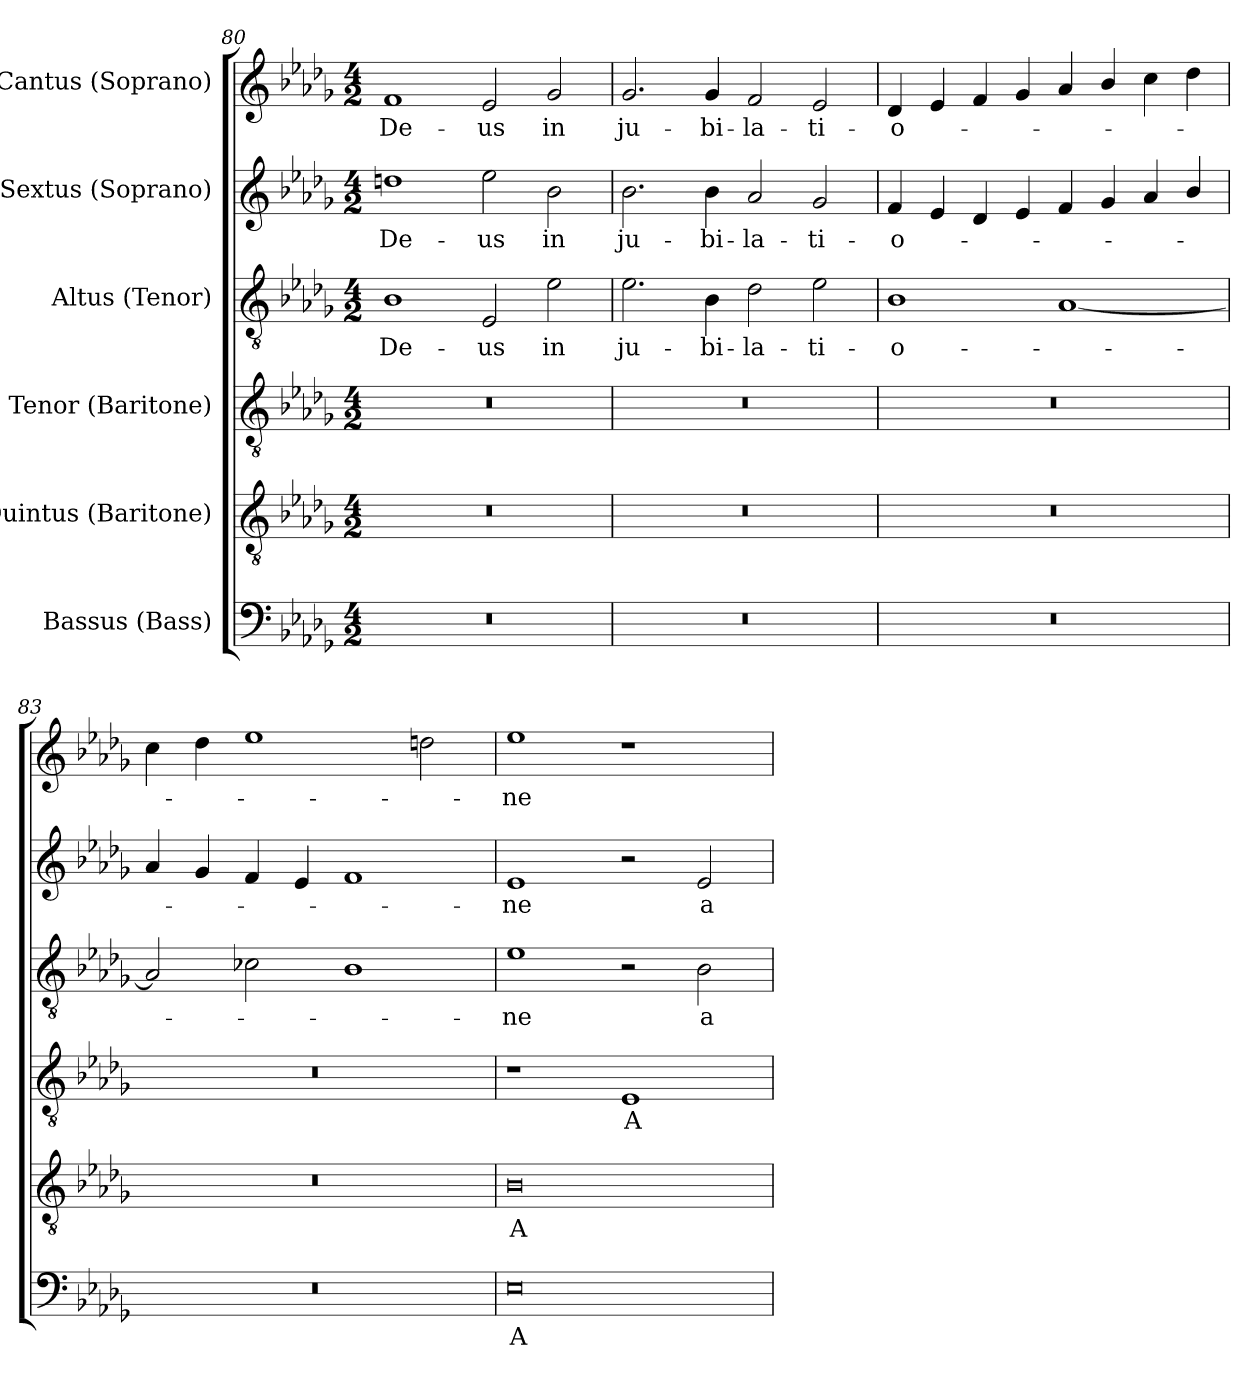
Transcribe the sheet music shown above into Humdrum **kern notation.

**kern	**text	**kern	**text	**kern	**text	**kern	**text	**kern	**text	**kern	**text
*part6	*part6	*part5	*part5	*part4	*part4	*part3	*part3	*part2	*part2	*part1	*part1
*staff6	*staff6	*staff5	*staff5	*staff4	*staff4	*staff3	*staff3	*staff2	*staff2	*staff1	*staff1
*I"Bassus (Bass)	*	*I"Quintus (Baritone)	*	*I"Tenor (Baritone)	*	*I"Altus (Tenor)	*	*I"Sextus (Soprano)	*	*I"Cantus (Soprano)	*
*clefF4	*	*clefGv2	*	*clefGv2	*	*clefGv2	*	*clefG2	*	*clefG2	*
*	*	*ITrd7c12	*	*ITrd7c12	*	*ITrd7c12	*	*	*	*	*
*k[b-e-a-d-g-]	*	*k[b-e-a-d-g-]	*	*k[b-e-a-d-g-]	*	*k[b-e-a-d-g-]	*	*k[b-e-a-d-g-]	*	*k[b-e-a-d-g-]	*
*D-:	*	*D-:	*	*D-:	*	*D-:	*	*D-:	*	*D-:	*
*M4/2	*	*M4/2	*	*M4/2	*	*M4/2	*	*M4/2	*	*M4/2	*
=80	=80	=80	=80	=80	=80	=80	=80	=80	=80	=80	=80
!LO:N:vis=1	!	!LO:N:vis=1	!	!LO:N:vis=1	!	!	!	!	!	!	!
!	!	!	!	!	!	!	!LO:LY:b:color=#000000	!	!	!	!
!	!	!	!	!	!	!	!	!	!LO:LY:b:color=#000000	!	!
!	!	!	!	!	!	!	!	!	!	!	!LO:LY:b:color=#000000
0r	.	0r	.	0r	.	1BB-i	De-	1ddni	De-	1fi	De-
!	!	!	!	!	!	!	!LO:LY:b:color=#000000	!	!	!	!
!	!	!	!	!	!	!	!	!	!LO:LY:b:color=#000000	!	!
!	!	!	!	!	!	!	!	!	!	!	!LO:LY:b:color=#000000
.	.	.	.	.	.	2EE-i/	-us	2ee-i\	-us	2e-i/	-us
!	!	!	!	!	!	!	!LO:LY:b:color=#000000	!	!	!	!
!	!	!	!	!	!	!	!	!	!LO:LY:b:color=#000000	!	!
!	!	!	!	!	!	!	!	!	!	!	!LO:LY:b:color=#000000
.	.	.	.	.	.	2E-i\	in	2b-i\	in	2g-i/	in
=81	=81	=81	=81	=81	=81	=81	=81	=81	=81	=81	=81
!LO:N:vis=1	!	!LO:N:vis=1	!	!LO:N:vis=1	!	!	!	!	!	!	!
!	!	!	!	!	!	!	!LO:LY:b:color=#000000	!	!	!	!
!	!	!	!	!	!	!	!	!	!LO:LY:b:color=#000000	!	!
!	!	!	!	!	!	!	!	!	!	!	!LO:LY:b:color=#000000
0r	.	0r	.	0r	.	2.E-i\	ju-	2.b-i\	ju-	2.g-i/	ju-
!	!	!	!	!	!	!	!LO:LY:b:color=#000000	!	!	!	!
!	!	!	!	!	!	!	!	!	!LO:LY:b:color=#000000	!	!
!	!	!	!	!	!	!	!	!	!	!	!LO:LY:b:color=#000000
.	.	.	.	.	.	4BB-i\	-bi-	4b-i\	-bi-	4g-i/	-bi-
!	!	!	!	!	!	!	!LO:LY:b:color=#000000	!	!	!	!
!	!	!	!	!	!	!	!	!	!LO:LY:b:color=#000000	!	!
!	!	!	!	!	!	!	!	!	!	!	!LO:LY:b:color=#000000
.	.	.	.	.	.	2D-i\	-la-	2a-i/	-la-	2fi/	-la-
!	!	!	!	!	!	!	!LO:LY:b:color=#000000	!	!	!	!
!	!	!	!	!	!	!	!	!	!LO:LY:b:color=#000000	!	!
!	!	!	!	!	!	!	!	!	!	!	!LO:LY:b:color=#000000
.	.	.	.	.	.	2E-i\	-ti-	2g-i/	-ti-	2e-i/	-ti-
=82	=82	=82	=82	=82	=82	=82	=82	=82	=82	=82	=82
!LO:N:vis=1	!	!LO:N:vis=1	!	!LO:N:vis=1	!	!	!	!	!	!	!
!	!	!	!	!	!	!	!LO:LY:b:color=#000000	!	!	!	!
!	!	!	!	!	!	!	!	!	!LO:LY:b:color=#000000	!	!
!	!	!	!	!	!	!	!	!	!	!	!LO:LY:b:color=#000000
0r	.	0r	.	0r	.	1BB-i	-o-	4fi/	-o-	4d-i/	-o-
.	.	.	.	.	.	.	.	4e-i/	.	4e-i/	.
.	.	.	.	.	.	.	.	4d-i/	.	4fi/	.
.	.	.	.	.	.	.	.	4e-i/	.	4g-i/	.
.	.	.	.	.	.	[1AA-i	.	4fi/	.	4a-i/	.
.	.	.	.	.	.	.	.	4g-i/	.	4b-i/	.
.	.	.	.	.	.	.	.	4a-i/	.	4cci\	.
.	.	.	.	.	.	.	.	4b-i/	.	4dd-i\	.
=83	=83	=83	=83	=83	=83	=83	=83	=83	=83	=83	=83
!LO:N:vis=1	!	!LO:N:vis=1	!	!LO:N:vis=1	!	!	!	!	!	!	!
0r	.	0r	.	0r	.	2AA-i/]	.	4a-i/	.	4cci\	.
.	.	.	.	.	.	.	.	4g-i/	.	4dd-i\	.
.	.	.	.	.	.	2C-Xi\	.	4fi/	.	1ee-i	.
.	.	.	.	.	.	.	.	4e-i/	.	.	.
.	.	.	.	.	.	1BB-i	.	1fi	.	.	.
.	.	.	.	.	.	.	.	.	.	2ddni\	.
!!LO:LB:g=z
=84	=84	=84	=84	=84	=84	=84	=84	=84	=84	=84	=84
!	!LO:LY:b:color=#000000	!	!	!	!	!	!	!	!	!	!
!	!	!	!LO:LY:b:color=#000000	!	!	!	!	!	!	!	!
!	!	!	!	!	!	!	!LO:LY:b:color=#000000	!	!	!	!
!	!	!	!	!	!	!	!	!	!LO:LY:b:color=#000000	!	!
!	!	!	!	!	!	!	!	!	!	!	!LO:LY:b:color=#000000
0E-i	A-	0BB-i	A-	1r	.	1E-i	-ne	1e-i	-ne	1ee-i	-ne
!	!	!	!	!	!LO:LY:b:color=#000000	!	!	!	!	!	!
.	.	.	.	1EE-i	A-	2r	.	2r	.	1r	.
!	!	!	!	!	!	!	!LO:LY:b:color=#000000	!	!	!	!
!	!	!	!	!	!	!	!	!	!LO:LY:b:color=#000000	!	!
.	.	.	.	.	.	2BB-i\	a-	2e-i/	a-	.	.
=	=	=	=	=	=	=	=	=	=	=	=
*-	*-	*-	*-	*-	*-	*-	*-	*-	*-	*-	*-
